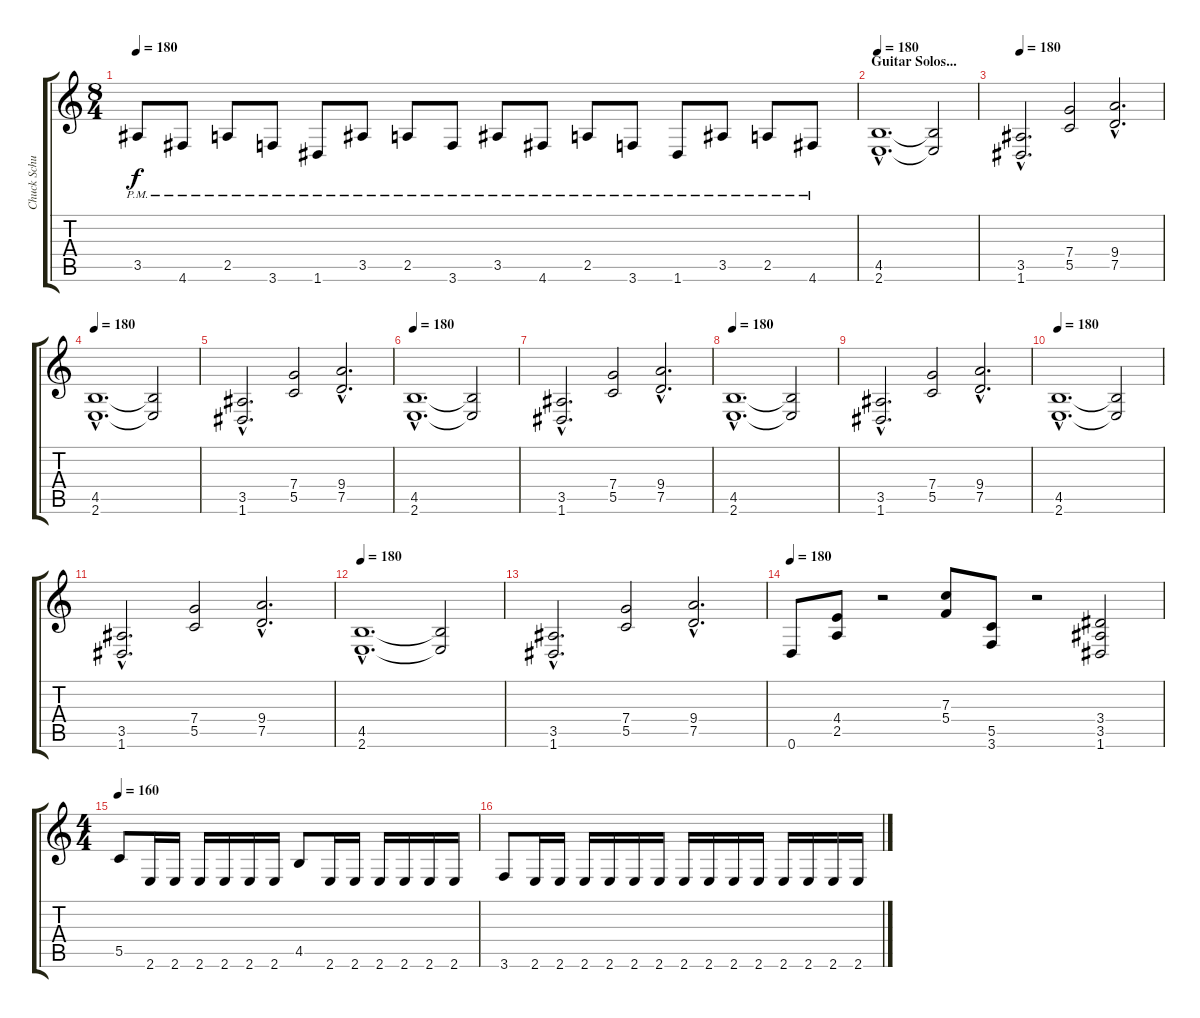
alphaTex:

\track ("Chuck Schuldiner" "Chuck Schu") {instrument distortionguitar}
\staff {score tabs}
\tuning (D4 A3 F3 C3 G2 D2) {hide}
\ts (8 4)
\tempo 180
\clef g2
\ks c
3.5{pm}.8{dy f} 4.6{pm}.8 2.5{pm}.8 3.6{pm}.8 1.6{pm}.8 3.5{pm}.8 2.5{pm}.8 3.6{pm}.8 3.5{pm}.8 4.6{pm}.8 2.5{pm}.8 3.6{pm}.8 1.6{pm}.8 3.5{pm}.8 2.5{pm}.8 4.6{pm}.8 |
\section ("" "Guitar Solos...")
\tempo 180
(4.5{hac} 2.6{hac}).1{d} (4.5{t} 2.6{t}).2 |
\tempo 180
(3.5{hac} 1.6{hac}).2{d} (7.4 5.5).2 (9.4{hac} 7.5{hac}).2{d} |
\tempo 180
(4.5{hac} 2.6{hac}).1{d} (4.5{t} 2.6{t}).2 |
(3.5{hac} 1.6{hac}).2{d} (7.4 5.5).2 (9.4{hac} 7.5{hac}).2{d} |
\tempo 180
(4.5{hac} 2.6{hac}).1{d} (4.5{t} 2.6{t}).2 |
(3.5{hac} 1.6{hac}).2{d} (7.4 5.5).2 (9.4{hac} 7.5{hac}).2{d} |
\tempo 180
(4.5{hac} 2.6{hac}).1{d} (4.5{t} 2.6{t}).2 |
(3.5{hac} 1.6{hac}).2{d} (7.4 5.5).2 (9.4{hac} 7.5{hac}).2{d} |
\tempo 180
(4.5{hac} 2.6{hac}).1{d} (4.5{t} 2.6{t}).2 |
(3.5{hac} 1.6{hac}).2{d} (7.4 5.5).2 (9.4{hac} 7.5{hac}).2{d} |
\tempo 180
(4.5{hac} 2.6{hac}).1{d} (4.5{t} 2.6{t}).2 |
(3.5{hac} 1.6{hac}).2{d} (7.4 5.5).2 (9.4{hac} 7.5{hac}).2{d} |
\tempo 180
0.6.8 (4.4 2.5).8 r.2 (7.3 5.4).8 (5.5 3.6).8 r.2 (3.4 3.5 1.6).2 |
\ts (4 4)
\tempo 160
5.5.8 2.6.16 2.6.16 2.6.16 2.6.16 2.6.16 2.6.16 4.5.8 2.6.16 2.6.16 2.6.16 2.6.16 2.6.16 2.6.16 |
3.6.8 2.6.16 2.6.16 2.6.16 2.6.16 2.6.16 2.6.16 2.6.16 2.6.16 2.6.16 2.6.16 2.6.16 2.6.16 2.6.16 2.6.16
